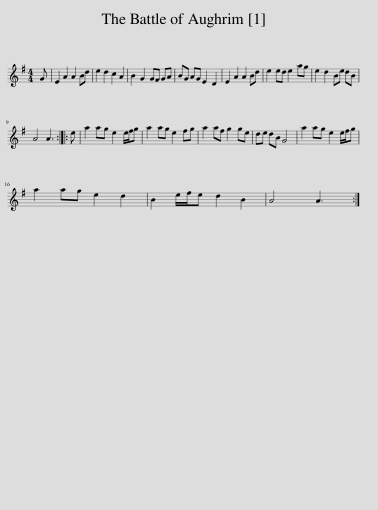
X:1
L:1/8
M:4/4
I:linebreak $
K:G
V:1 treble
V:1
 G | E2 A2 A2 Bd | e2 d2 c2 A2 | B2 G2 GF GA | BG AG E2 D2 | %5
 E2 A2 A2 Bd | e2 ed e2 ag | e2 d2 Be dB |$ A4 A3 :: e | %10
 a2 ag e2 e/f/g | a2 ag e2 fg | a2 af g2 ge | de dB G4 | a2 ag e2 e/f/g |$ %15
 a2 ag e2 d2 | B2 e/f/e d2 B2 | A4 A3 :| %18
